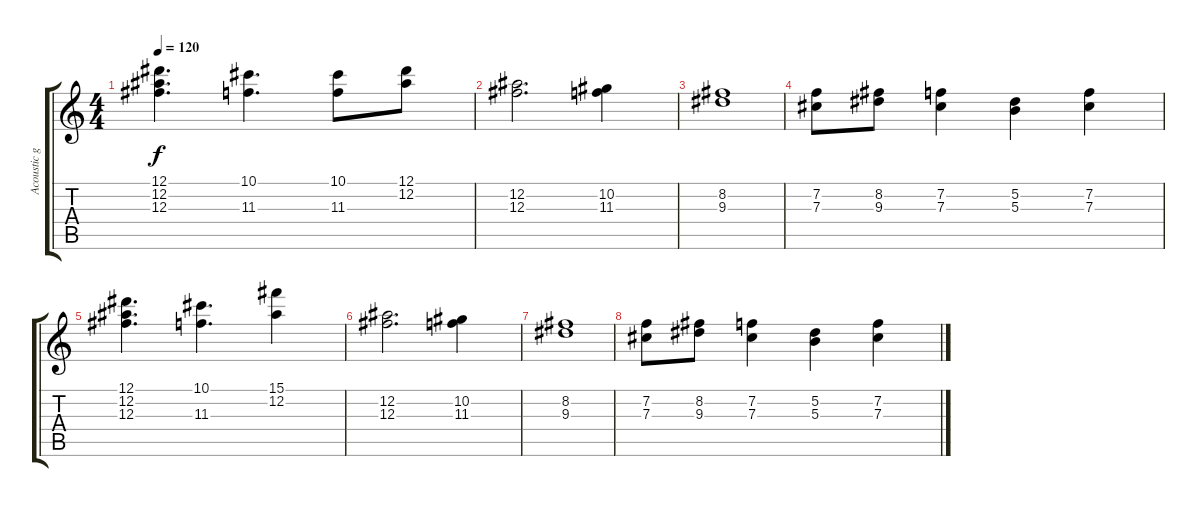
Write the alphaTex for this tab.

\track ("Acoustic guitar" "Acoustic g") {instrument acousticguitarsteel}
\staff {score tabs}
\tuning (Eb4 Bb3 Gb3 Db3 Ab2 Eb2) {hide}
\ts (4 4)
\tempo 120
\clef g2
\ks c
(12.1 12.2 12.3).4{d dy f} (10.1 11.3).4{d} (10.1 11.3).8 (12.1 12.2).8 |
(12.2 12.3).2{d} (10.2 11.3).4 |
(8.2 9.3).1 |
(7.2 7.3).8 (8.2 9.3).8 (7.2 7.3).4 (5.2 5.3).4 (7.2 7.3).4 |
(12.1 12.2 12.3).4{d} (10.1 11.3).4{d} (15.1 12.2).4 |
(12.2 12.3).2{d} (10.2 11.3).4 |
(8.2 9.3).1 |
(7.2 7.3).8 (8.2 9.3).8 (7.2 7.3).4 (5.2 5.3).4 (7.2 7.3).4
